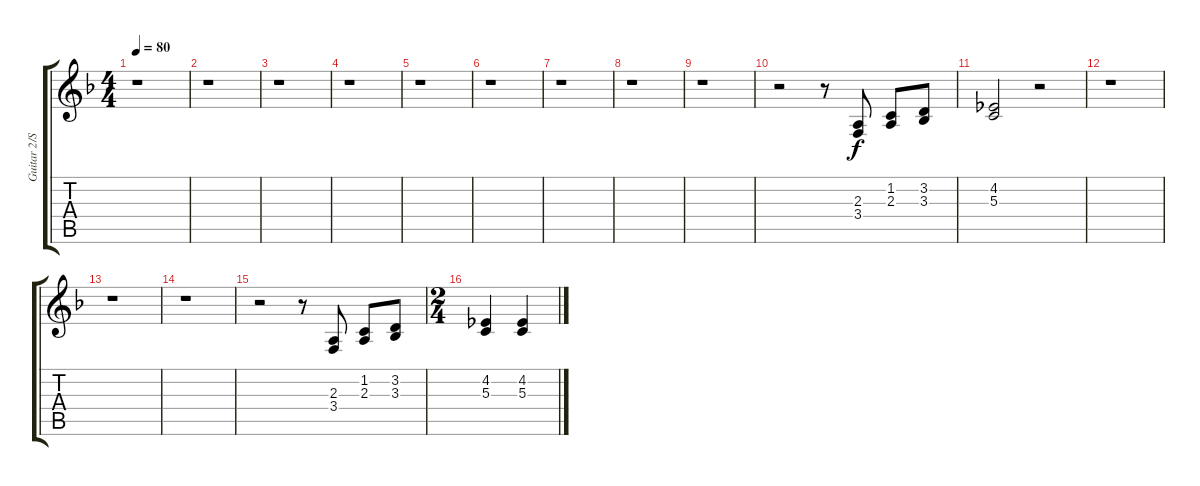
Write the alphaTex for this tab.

\track ("Guitar 2/Strings" "Guitar 2/S") {instrument stringensemble1}
\staff {score tabs}
\tuning (E4 B3 G3 D3 A2 E2) {hide}
\ts (4 4)
\tempo 80
\clef g2
\ks f
r.1{dy f} |
r.1 |
r.1 |
r.1 |
r.1 |
r.1 |
r.1 |
r.1 |
r.1 |
r.2 r.8 (2.3 3.4).8 (1.2 2.3).8 (3.2 3.3).8 |
(4.2 5.3).2 r.2 |
r.1 |
r.1 |
r.1 |
r.2 r.8 (2.3 3.4).8 (1.2 2.3).8 (3.2 3.3).8 |
\ts (2 4)
(4.2 5.3).4 (4.2 5.3).4
